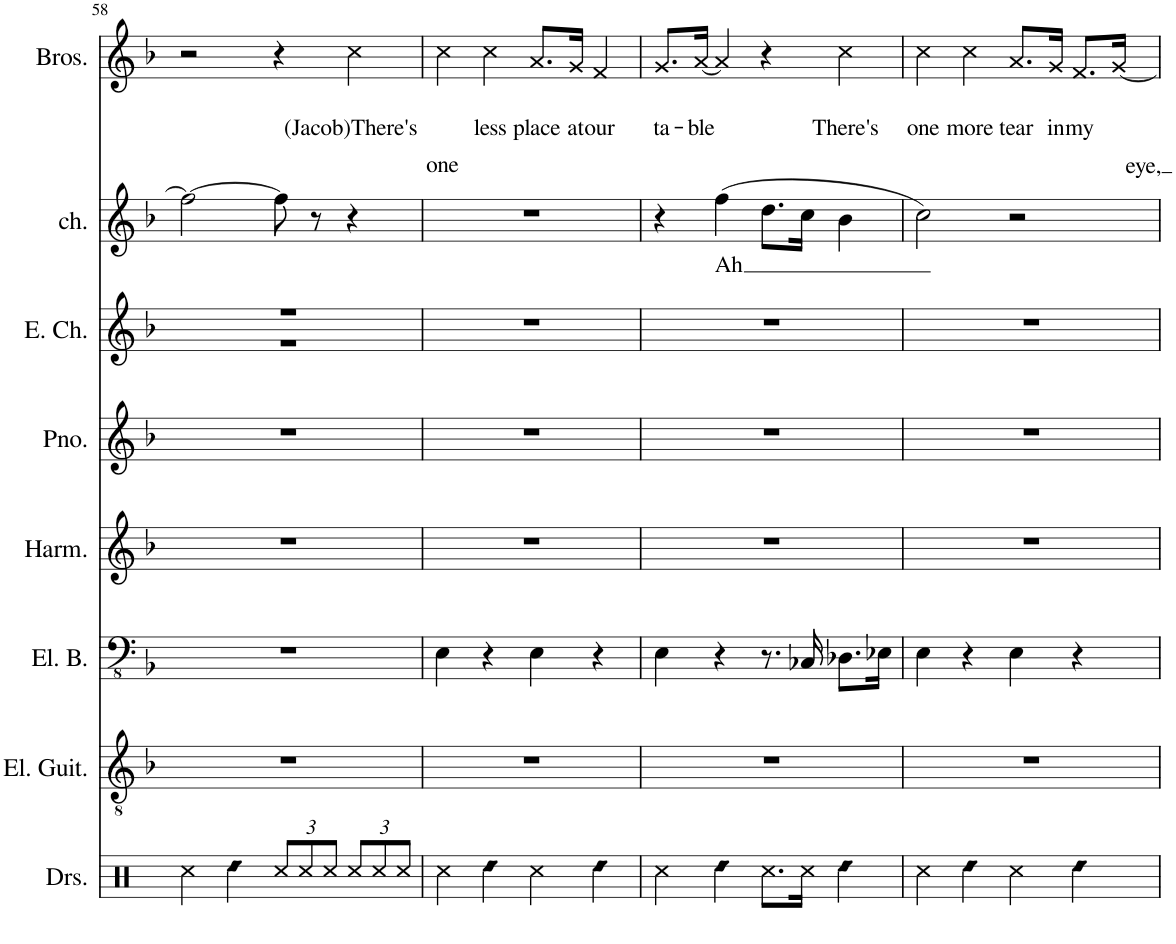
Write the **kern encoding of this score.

**kern	**kern	**kern	**kern	**kern	**kern	**kern	**text	**kern	**text	**text
*part8	*part7	*part6	*part5	*part4	*part3	*part2	*part2	*part1	*part1	*part1
*staff8	*staff7	*staff6	*staff5	*staff4	*staff3	*staff2	*staff2	*staff1	*staff1	*staff1
*I"Drumset	*I"Electric Guitar	*I"Electric Bass	*I"Harmonica	*I"Piano	*I"Electric Choir	*I"Chorus	*	*I"Brothers	*	*
*I'Drs.	*I'El. Guit.	*I'El. B.	*I'Harm.	*I'Pno.	*I'E. Ch.	*I'ch.	*	*I'Bros.	*	*
!!LO:PB:g=z
*clefX	*clefGv2	*clefFv4	*clefG2	*clefG2	*clefG2	*clefG2	*	*clefG2	*	*
*k[]	*k[b-]	*k[b-]	*k[b-]	*k[b-]	*k[b-]	*k[b-]	*	*k[b-]	*	*
*M4/4	*M4/4	*M4/4	*M4/4	*M4/4	*M4/4	*M4/4	*	*M4/4	*	*
=58	=58	=58	=58	=58	=58	=58	=58	=58	=58	=58
*	*	*	*	*	*^	*	*	*	*	*
4Rcc\	1r	1r	1r	1r	1r	1r	2ff\_	.	2r	.	.
!LO:N:head=diamond	!	!	!	!	!	!	!	!	!	!	!
4Rdd\	.	.	.	.	.	.	.	.	.	.	.
*Xbrackettup	*	*	*	*	*	*	*	*	*	*	*
12Rcc/L	.	.	.	.	.	.	8ff\]	.	4r	.	.
12Rcc/	.	.	.	.	.	.	.	.	.	.	.
.	.	.	.	.	.	.	8r	.	.	.	.
12Rcc/J	.	.	.	.	.	.	.	.	.	.	.
!	!	!	!	!	!	!	!	!	!	!	!LO:LY:b
12Rcc/L	.	.	.	.	.	.	4r	.	4cc\	.	(Jacob)There's
12Rcc/	.	.	.	.	.	.	.	.	.	.	.
12Rcc/J	.	.	.	.	.	.	.	.	.	.	.
*	*	*	*	*	*v	*v	*	*	*	*	*
=59	=59	=59	=59	=59	=59	=59	=59	=59	=59	=59
!	!	!	!	!	!	!	!	!	!	!LO:LY:b
4Rcc\	1r	4EE\	1r	1r	1r	1r	.	4cc\	.	one
!LO:N:head=diamond	!	!	!	!	!	!	!	!	!	!LO:LY:b
4Rdd\	.	4r	.	.	.	.	.	4cc\	.	less
!	!	!	!	!	!	!	!	!	!	!LO:LY:b
4Rcc\	.	4EE\	.	.	.	.	.	8.a/L	.	place
!	!	!	!	!	!	!	!	!	!	!LO:LY:b
.	.	.	.	.	.	.	.	16g/Jk	.	at
!LO:N:head=diamond	!	!	!	!	!	!	!	!	!	!LO:LY:b
4Rdd\	.	4r	.	.	.	.	.	4f/	.	our
=60	=60	=60	=60	=60	=60	=60	=60	=60	=60	=60
!	!	!	!	!	!	!	!	!	!	!LO:LY:b
4Rcc\	1r	4EE\	1r	1r	1r	4r	.	8.g/L	.	ta-
!	!	!	!	!	!	!	!	!	!	!LO:LY:b
.	.	.	.	.	.	.	.	[16a/Jk	.	-ble
!LO:N:head=diamond	!	!	!	!	!	!	!LO:LY:b	!	!	!
4Rdd\	.	4r	.	.	.	(4ff\	Ah	4a/]	.	.
8.Rcc\L	.	8.r	.	.	.	8.dd\L	.	4r	.	.
16Rcc\Jk	.	16CC-X/	.	.	.	16cc\Jk	.	.	.	.
!LO:N:head=diamond	!	!	!	!	!	!	!	!	!	!LO:LY:b
4Rdd\	.	8.DD-X\L	.	.	.	4b-\	.	4cc\	.	There's
.	.	16EE-X\Jk	.	.	.	.	.	.	.	.
=61	=61	=61	=61	=61	=61	=61	=61	=61	=61	=61
!	!	!	!	!	!	!	!	!	!	!LO:LY:b
4Rcc\	1r	4EE\	1r	1r	1r	2cc\)	.	4cc\	.	one
!LO:N:head=diamond	!	!	!	!	!	!	!	!	!	!LO:LY:b
4Rdd\	.	4r	.	.	.	.	.	4cc\	.	more
!	!	!	!	!	!	!	!	!	!	!LO:LY:b
4Rcc\	.	4EE\	.	.	.	2r	.	8.a/L	.	tear
!	!	!	!	!	!	!	!	!	!	!LO:LY:b
.	.	.	.	.	.	.	.	16g/Jk	.	in
!LO:N:head=diamond	!	!	!	!	!	!	!	!	!	!LO:LY:b
4Rdd\	.	4r	.	.	.	.	.	8.f/L	.	my
!	!	!	!	!	!	!	!	!	!	!LO:LY:b
.	.	.	.	.	.	.	.	[16g/Jk	.	eye,
=	=	=	=	=	=	=	=	=	=	=
*-	*-	*-	*-	*-	*-	*-	*-	*-	*-	*-
